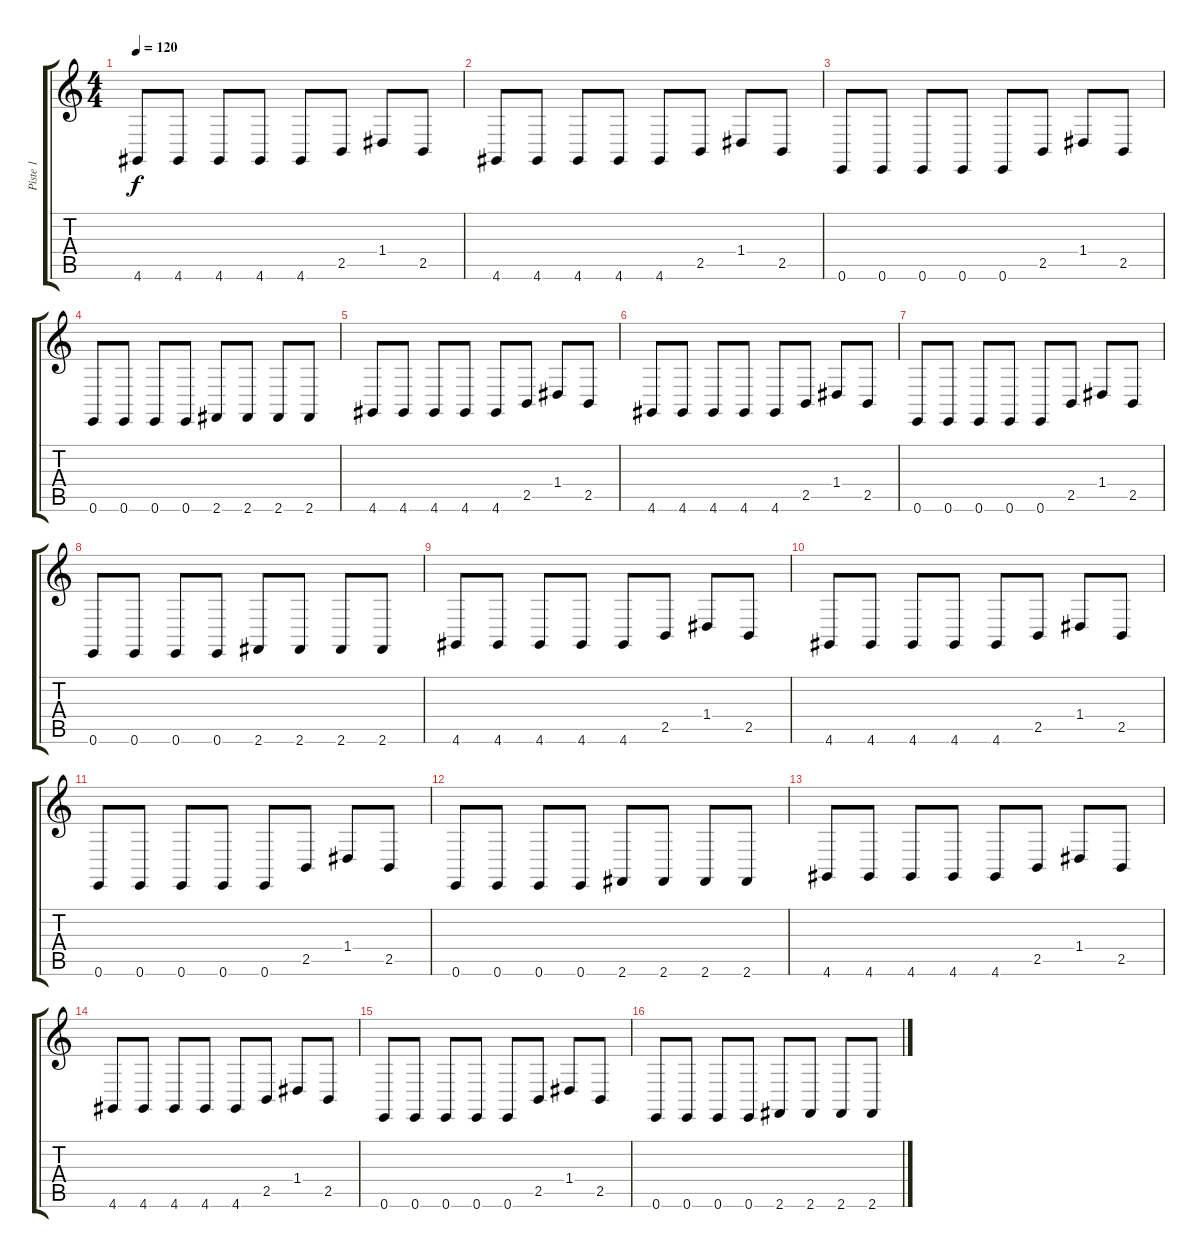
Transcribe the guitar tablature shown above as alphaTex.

\track ("Piste 1" "Piste 1") {instrument pizzicatostrings}
\staff {score tabs}
\tuning (E4 B3 G3 D3 A2 E2) {hide}
\ts (4 4)
\tempo 120
\clef g2
\ks c
4.6.8{dy f} 4.6.8 4.6.8 4.6.8 4.6.8 2.5.8 1.4.8 2.5.8 |
4.6.8 4.6.8 4.6.8 4.6.8 4.6.8 2.5.8 1.4.8 2.5.8 |
0.6.8 0.6.8 0.6.8 0.6.8 0.6.8 2.5.8 1.4.8 2.5.8 |
0.6.8 0.6.8 0.6.8 0.6.8 2.6.8 2.6.8 2.6.8 2.6.8 |
4.6.8 4.6.8 4.6.8 4.6.8 4.6.8 2.5.8 1.4.8 2.5.8 |
4.6.8 4.6.8 4.6.8 4.6.8 4.6.8 2.5.8 1.4.8 2.5.8 |
0.6.8 0.6.8 0.6.8 0.6.8 0.6.8 2.5.8 1.4.8 2.5.8 |
0.6.8 0.6.8 0.6.8 0.6.8 2.6.8 2.6.8 2.6.8 2.6.8 |
4.6.8 4.6.8 4.6.8 4.6.8 4.6.8 2.5.8 1.4.8 2.5.8 |
4.6.8 4.6.8 4.6.8 4.6.8 4.6.8 2.5.8 1.4.8 2.5.8 |
0.6.8 0.6.8 0.6.8 0.6.8 0.6.8 2.5.8 1.4.8 2.5.8 |
0.6.8 0.6.8 0.6.8 0.6.8 2.6.8 2.6.8 2.6.8 2.6.8 |
4.6.8 4.6.8 4.6.8 4.6.8 4.6.8 2.5.8 1.4.8 2.5.8 |
4.6.8 4.6.8 4.6.8 4.6.8 4.6.8 2.5.8 1.4.8 2.5.8 |
0.6.8 0.6.8 0.6.8 0.6.8 0.6.8 2.5.8 1.4.8 2.5.8 |
0.6.8 0.6.8 0.6.8 0.6.8 2.6.8 2.6.8 2.6.8 2.6.8
